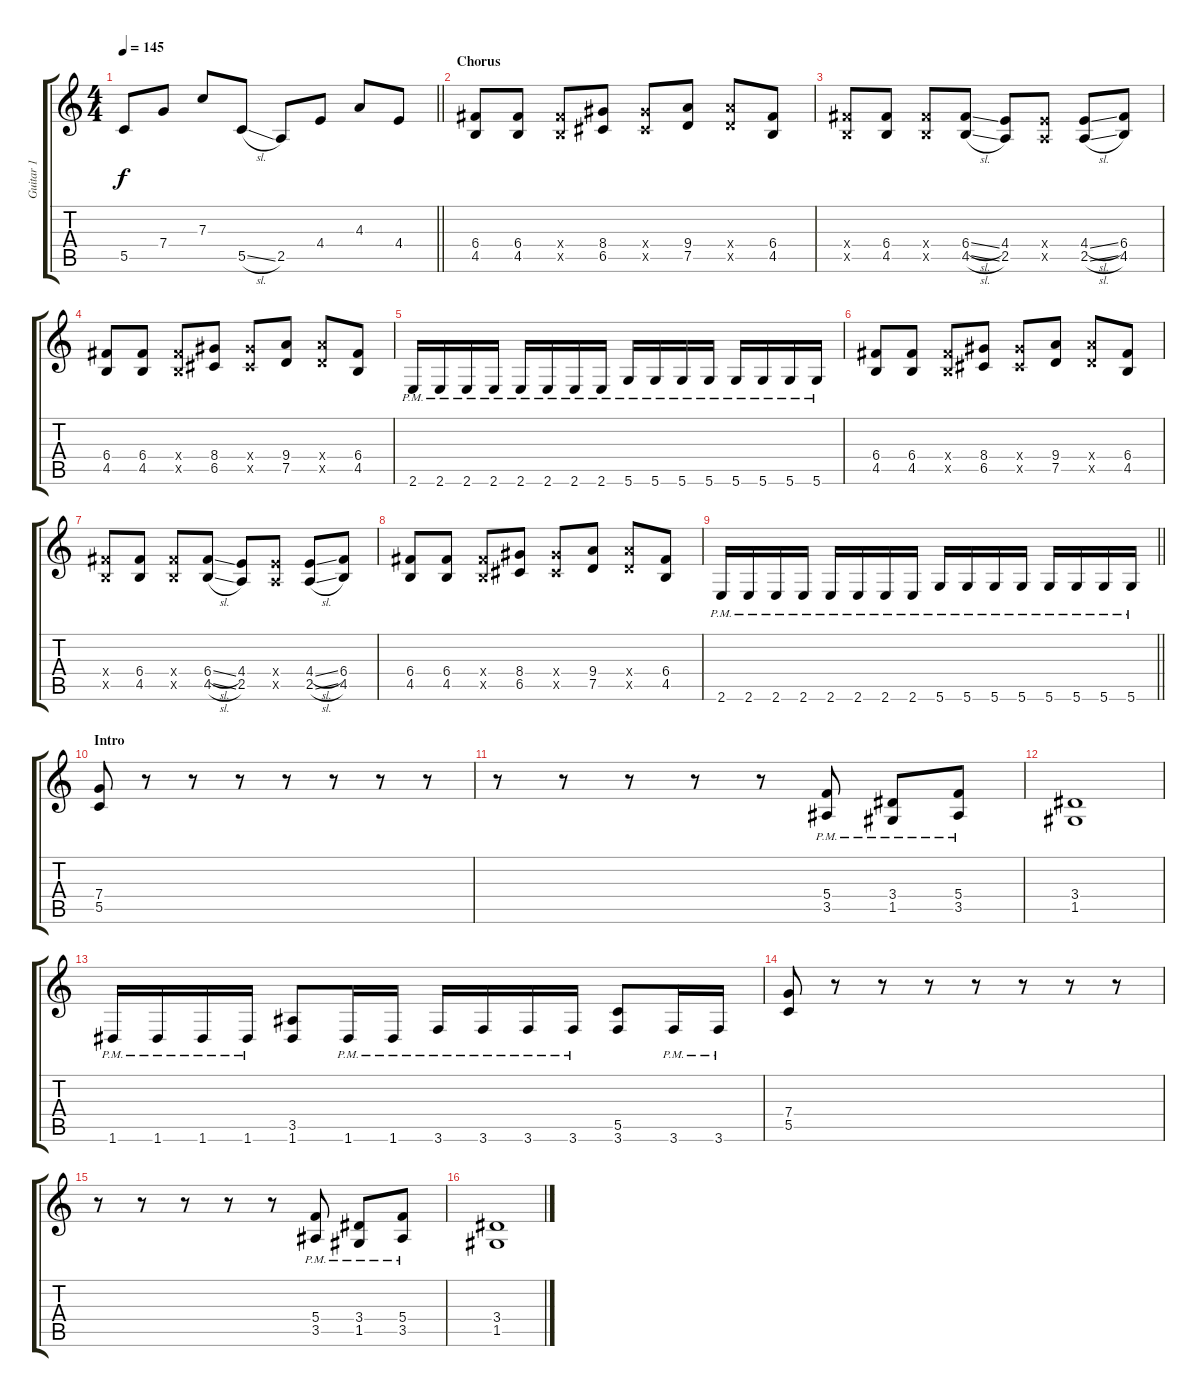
\track ("Guitar 1" "Guitar 1") {instrument distortionguitar}
\staff {score tabs}
\tuning (D4 A3 F3 C3 G2 D2) {hide}
\ts (4 4)
\tempo 145
\clef g2
\barLineRight lightlight
\ks c
5.5.8{dy f} 7.4.8 7.3.8 5.5{sl}.8 2.5.8 4.4.8 4.3.8 4.4.8 |
\section ("" "Chorus")
(6.4 4.5).8 (6.4 4.5).8 (6.4{x} 4.5{x}).8 (8.4 6.5).8 (8.4{x} 6.5{x}).8 (9.4 7.5).8 (9.4{x} 7.5{x}).8 (6.4 4.5).8 |
(6.4{x} 4.5{x}).8 (6.4 4.5).8 (6.4{x} 4.5{x}).8 (6.4{sl} 4.5{sl}).8 (4.4 2.5).8 (4.4{x} 2.5{x}).8 (4.4{sl} 2.5{sl}).8 (6.4 4.5).8 |
(6.4 4.5).8 (6.4 4.5).8 (6.4{x} 4.5{x}).8 (8.4 6.5).8 (8.4{x} 6.5{x}).8 (9.4 7.5).8 (9.4{x} 7.5{x}).8 (6.4 4.5).8 |
2.6{pm}.16 2.6{pm}.16 2.6{pm}.16 2.6{pm}.16 2.6{pm}.16 2.6{pm}.16 2.6{pm}.16 2.6{pm}.16 5.6{pm}.16 5.6{pm}.16 5.6{pm}.16 5.6{pm}.16 5.6{pm}.16 5.6{pm}.16 5.6{pm}.16 5.6{pm}.16 |
(6.4 4.5).8 (6.4 4.5).8 (6.4{x} 4.5{x}).8 (8.4 6.5).8 (8.4{x} 6.5{x}).8 (9.4 7.5).8 (9.4{x} 7.5{x}).8 (6.4 4.5).8 |
(6.4{x} 4.5{x}).8 (6.4 4.5).8 (6.4{x} 4.5{x}).8 (6.4{sl} 4.5{sl}).8 (4.4 2.5).8 (4.4{x} 2.5{x}).8 (4.4{sl} 2.5{sl}).8 (6.4 4.5).8 |
(6.4 4.5).8 (6.4 4.5).8 (6.4{x} 4.5{x}).8 (8.4 6.5).8 (8.4{x} 6.5{x}).8 (9.4 7.5).8 (9.4{x} 7.5{x}).8 (6.4 4.5).8 |
\barLineRight lightlight
2.6{pm}.16 2.6{pm}.16 2.6{pm}.16 2.6{pm}.16 2.6{pm}.16 2.6{pm}.16 2.6{pm}.16 2.6{pm}.16 5.6{pm}.16 5.6{pm}.16 5.6{pm}.16 5.6{pm}.16 5.6{pm}.16 5.6{pm}.16 5.6{pm}.16 5.6{pm}.16 |
\section ("" "Intro")
(7.4 5.5).8 r.8 r.8 r.8 r.8 r.8 r.8 r.8 |
r.8 r.8 r.8 r.8 r.8 (5.4{pm} 3.5{pm}).8 (3.4{pm} 1.5{pm}).8 (5.4{pm} 3.5{pm}).8 |
(3.4 1.5).1 |
1.6{pm}.16 1.6{pm}.16 1.6{pm}.16 1.6{pm}.16 (3.5 1.6).8 1.6{pm}.16 1.6{pm}.16 3.6{pm}.16 3.6{pm}.16 3.6{pm}.16 3.6{pm}.16 (5.5 3.6).8 3.6{pm}.16 3.6{pm}.16 |
(7.4 5.5).8 r.8 r.8 r.8 r.8 r.8 r.8 r.8 |
r.8 r.8 r.8 r.8 r.8 (5.4{pm} 3.5{pm}).8 (3.4{pm} 1.5{pm}).8 (5.4{pm} 3.5{pm}).8 |
(3.4 1.5).1
